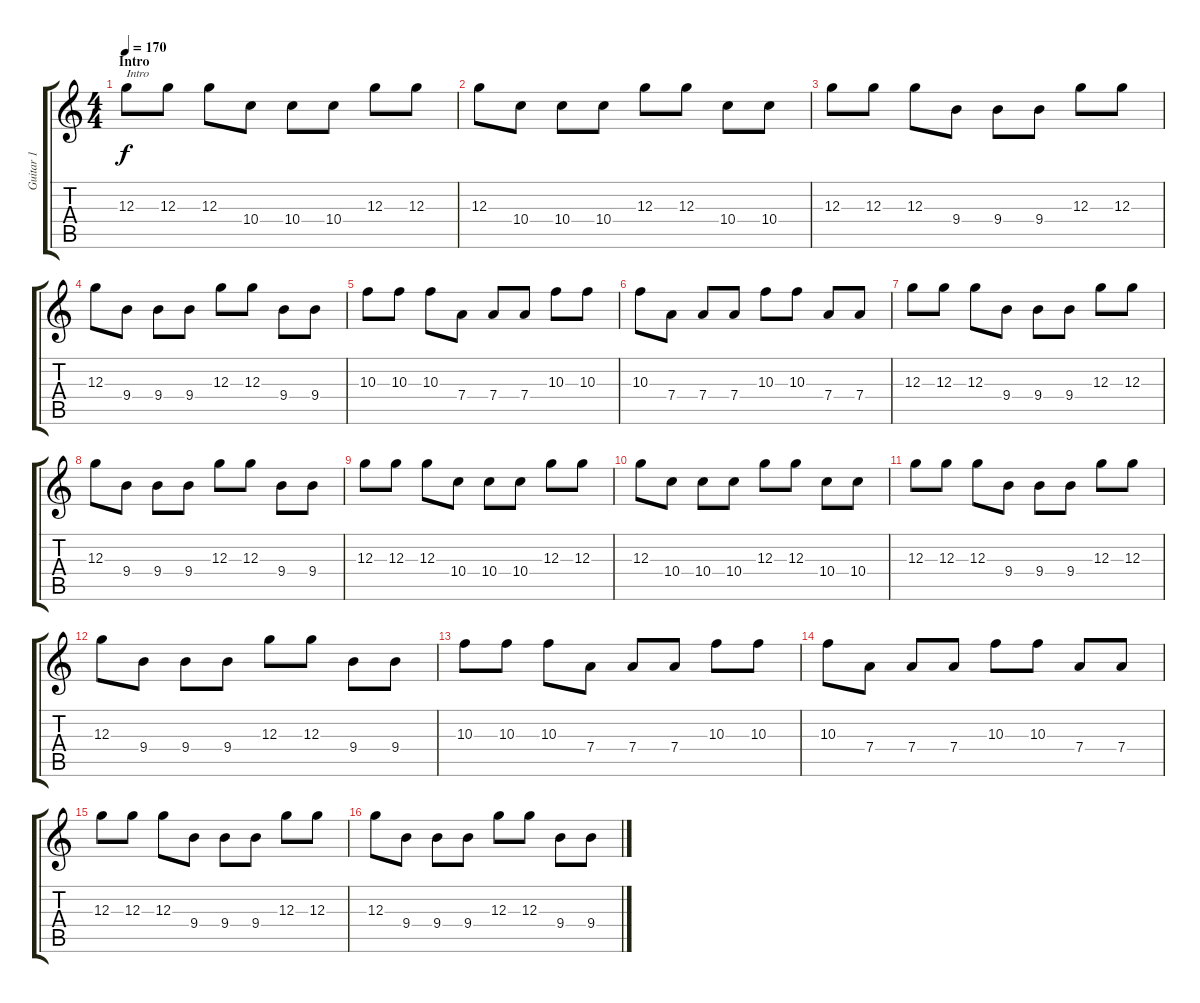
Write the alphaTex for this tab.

\track ("Guitar 1" "Guitar 1") {instrument distortionguitar}
\staff {score tabs}
\tuning (E4 B3 G3 D3 A2 E2) {hide}
\ts (4 4)
\section ("" "Intro")
\tempo 170
\clef g2
\ks c
12.3.8{txt "Intro" dy f instrument distortionguitar} 12.3.8 12.3.8 10.4.8 10.4.8 10.4.8 12.3.8 12.3.8 |
12.3.8 10.4.8 10.4.8 10.4.8 12.3.8 12.3.8 10.4.8 10.4.8 |
12.3.8 12.3.8 12.3.8 9.4.8 9.4.8 9.4.8 12.3.8 12.3.8 |
12.3.8 9.4.8 9.4.8 9.4.8 12.3.8 12.3.8 9.4.8 9.4.8 |
10.3.8 10.3.8 10.3.8 7.4.8 7.4.8 7.4.8 10.3.8 10.3.8 |
10.3.8 7.4.8 7.4.8 7.4.8 10.3.8 10.3.8 7.4.8 7.4.8 |
12.3.8 12.3.8 12.3.8 9.4.8 9.4.8 9.4.8 12.3.8 12.3.8 |
12.3.8 9.4.8 9.4.8 9.4.8 12.3.8 12.3.8 9.4.8 9.4.8 |
12.3.8 12.3.8 12.3.8 10.4.8 10.4.8 10.4.8 12.3.8 12.3.8 |
12.3.8 10.4.8 10.4.8 10.4.8 12.3.8 12.3.8 10.4.8 10.4.8 |
12.3.8 12.3.8 12.3.8 9.4.8 9.4.8 9.4.8 12.3.8 12.3.8 |
12.3.8 9.4.8 9.4.8 9.4.8 12.3.8 12.3.8 9.4.8 9.4.8 |
10.3.8 10.3.8 10.3.8 7.4.8 7.4.8 7.4.8 10.3.8 10.3.8 |
10.3.8 7.4.8 7.4.8 7.4.8 10.3.8 10.3.8 7.4.8 7.4.8 |
12.3.8 12.3.8 12.3.8 9.4.8 9.4.8 9.4.8 12.3.8 12.3.8 |
12.3.8 9.4.8 9.4.8 9.4.8 12.3.8 12.3.8 9.4.8 9.4.8
